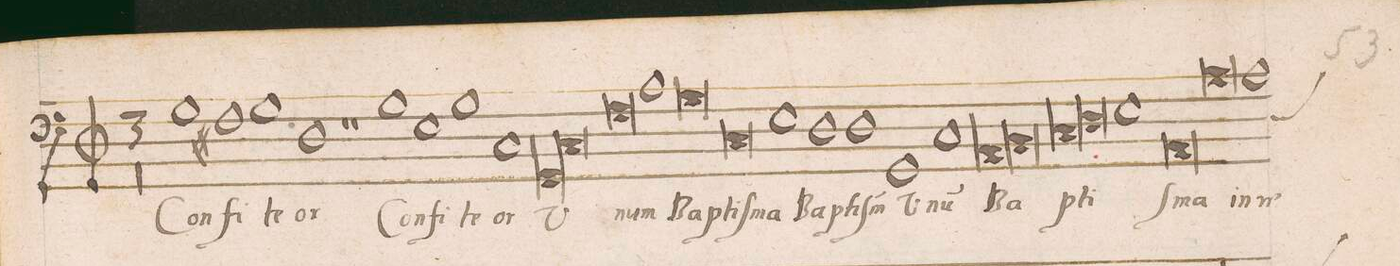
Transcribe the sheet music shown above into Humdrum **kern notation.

**kern	**text
*I"BASVS	*
*clefF4	*
*k[]	*
*met(O|)	*
*M3/1	*
1G\	Con-
1F#X\	-fi-
1G\	-te-
=210-	=210-
1D\	-or
1r	.
1r	.
=211-	=211-
1G\	Con-
1E\	-fi-
1G\	-te-
=212-	=212-
1C/	-or
*lig	*
1GG/	U-
1C/	.
*Xlig	*
=213-	=213-
0Fny\	-num
1A\	Bap-
=214-	=214-
0.G\	-tiſ-
=215-	=215-
0C/	-ma
1E\	Bap-
=216-	=216-
1D\	-tiſ-
1D\	-m(a)
1GG/	V-
=217-	=217-
1C/	-nu(m)
*lig	*
1AA/	Ba-
1BB/	.
*Xlig	*
=218-	=218-
*lig	*
1C/	-pti-
1D/	.
*Xlig	*
1E\	.
=219-	=219-
0.AA/	-ſma
=220-	=220-
0A\	in
*custos:D	*
1A\	re-
=221-	=221-
*-	*-
